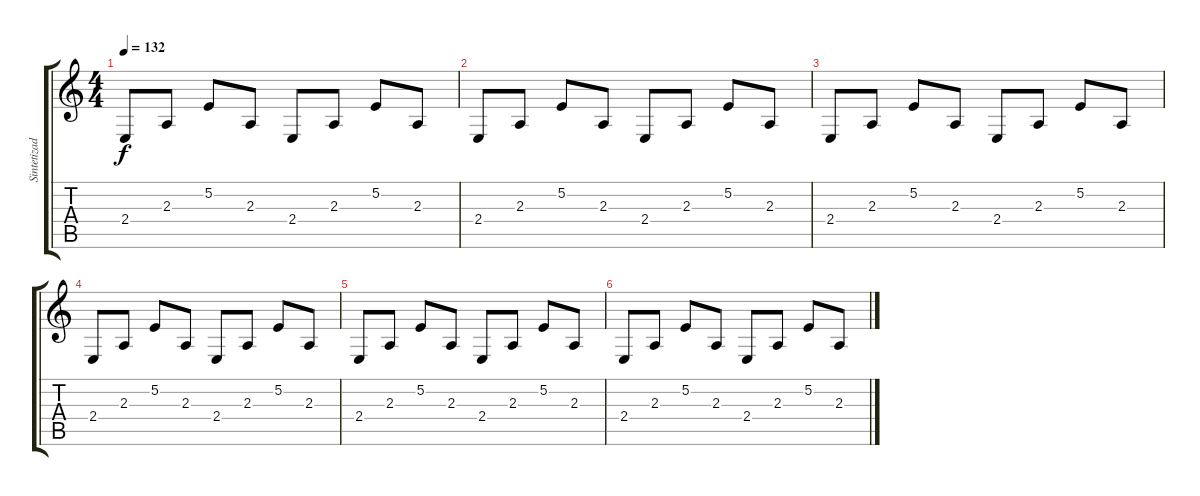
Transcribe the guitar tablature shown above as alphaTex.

\track ("Sintetizador 3" "Sintetizad") {instrument pizzicatostrings}
\staff {score tabs}
\tuning (E4 B3 G3 D3 A2 E2) {hide}
\ts (4 4)
\tempo 132
\clef g2
\ks c
2.4.8{dy f} 2.3.8 5.2.8 2.3.8 2.4.8 2.3.8 5.2.8 2.3.8 |
2.4.8 2.3.8 5.2.8 2.3.8 2.4.8 2.3.8 5.2.8 2.3.8 |
2.4.8 2.3.8 5.2.8 2.3.8 2.4.8 2.3.8 5.2.8 2.3.8 |
2.4.8 2.3.8 5.2.8 2.3.8 2.4.8 2.3.8 5.2.8 2.3.8 |
2.4.8 2.3.8 5.2.8 2.3.8 2.4.8 2.3.8 5.2.8 2.3.8 |
2.4.8 2.3.8 5.2.8 2.3.8 2.4.8 2.3.8 5.2.8 2.3.8
